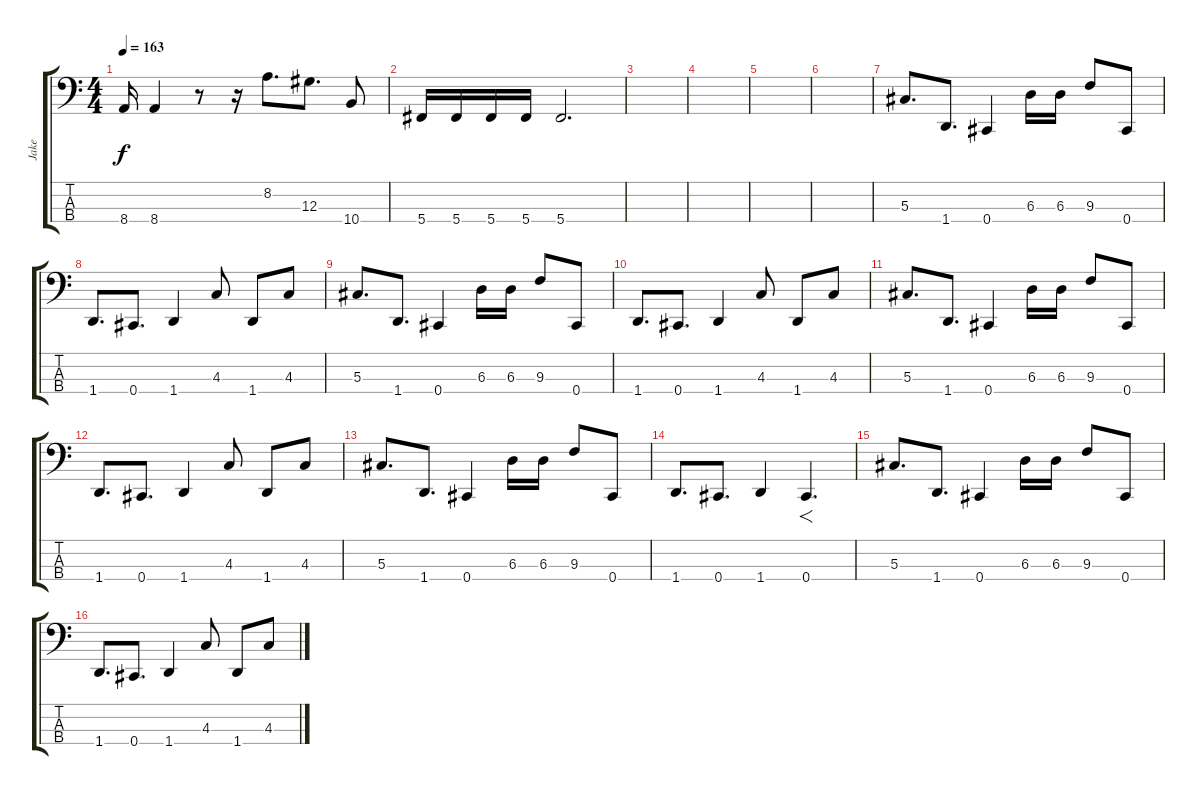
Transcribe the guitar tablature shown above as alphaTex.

\track ("Jake" "Jake") {instrument slapbass1}
\staff {score tabs}
\tuning (Gb2 Db2 Ab1 Db1) {hide}
\ts (4 4)
\tempo 163
\clef f4
\ks c
8.4.16{dy f} 8.4.4 r.8 r.16 8.2.8{d} 12.3.8{d} 10.4.8 |
5.4.16 5.4.16 5.4.16 5.4.16 5.4.2{d} |
|
|
|
|
5.3.8{d} 1.4.8{d} 0.4.4 6.3.16 6.3.16 9.3.8 0.4.8 |
1.4.8{d} 0.4.8{d} 1.4.4 4.3.8 1.4.8 4.3.8 |
5.3.8{d} 1.4.8{d} 0.4.4 6.3.16 6.3.16 9.3.8 0.4.8 |
1.4.8{d} 0.4.8{d} 1.4.4 4.3.8 1.4.8 4.3.8 |
5.3.8{d} 1.4.8{d} 0.4.4 6.3.16 6.3.16 9.3.8 0.4.8 |
1.4.8{d} 0.4.8{d} 1.4.4 4.3.8 1.4.8 4.3.8 |
5.3.8{d} 1.4.8{d} 0.4.4 6.3.16 6.3.16 9.3.8 0.4.8 |
1.4.8{d} 0.4.8{d} 1.4.4 0.4.4{f d} |
5.3.8{d} 1.4.8{d} 0.4.4 6.3.16 6.3.16 9.3.8 0.4.8 |
1.4.8{d} 0.4.8{d} 1.4.4 4.3.8 1.4.8 4.3.8
